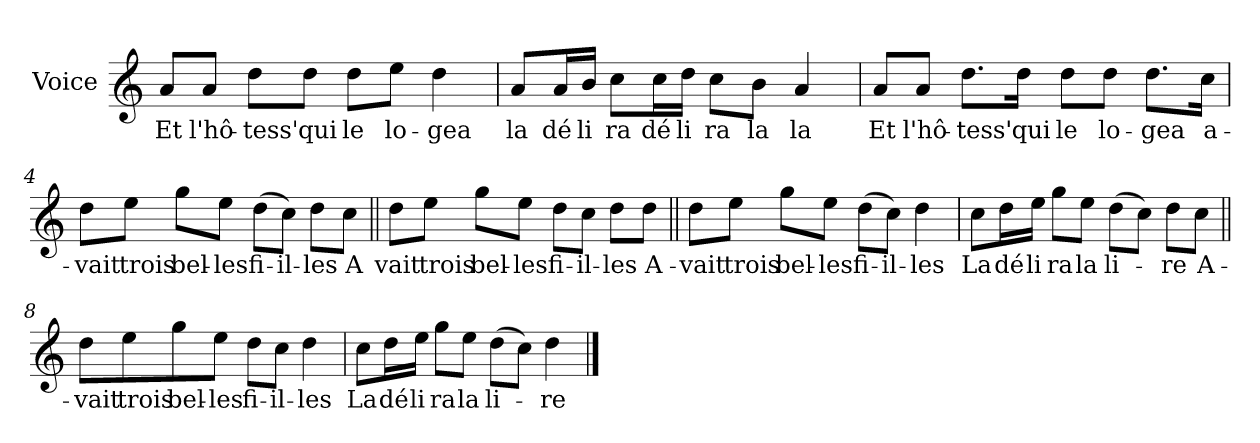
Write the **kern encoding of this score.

**kern	**text
*part1	*part1
*staff1	*staff1
*I"Voice	*
*I'V	*
*clefG2	*
*k[]	*
*C:	*
=1	=1
8a/L	Et
8a/J	l'hô-
8dd\L	-tess'
8dd\J	qui
8dd\L	le
8ee\J	lo-
4dd\	-gea
=2	=2
8a/L	la
16a/L	dé
16b/JJ	li
8cc\L	ra
16cc\L	dé
16dd\JJ	li
8cc\L	ra
8b\J	la
4a/	la
=3	=3
8a/L	Et
8a/J	l'hô-
8.dd\L	-tess'
16dd\Jk	qui
8dd\L	le
8dd\J	lo-
8.dd\L	-gea
16cc\Jk	a-
!!LO:LB:g=z
=4	=4
8dd\L	-vait
8ee\J	trois
8gg\L	bel-
8ee\J	-les
(>8dd\L	fi-
8cc\J)	-il-
8dd\L	-les
8cc\J	A
=5||	=5||
8dd\L	vait
8ee\J	trois
8gg\L	bel-
8ee\J	-les
8dd\L	fi-
8cc\J	-il-
8dd\L	-les
8dd\J	A-
=6||	=6||
8dd\L	-vait
8ee\J	trois
8gg\L	bel-
8ee\J	-les
(>8dd\L	fi-
8cc\J)	-il-
4dd\	-les
!!LO:LB:g=z
=7	=7
8cc\L	La
16dd\L	dé
16ee\JJ	li
8gg\L	ra
8ee\J	la
(>8dd\L	li-
8cc\J)	.
8dd\L	-re
8cc\J	A-
=8||	=8||
8dd\L	-vait
8ee\	trois
8gg\	bel-
8ee\J	-les
8dd\L	fi-
8cc\J	-il-
4dd\	-les
=9	=9
8cc\L	La
16dd\L	dé
16ee\JJ	li
8gg\L	ra
8ee\J	la
(>8dd\L	li-
8cc\J)	.
4dd\	-re
==	==
*-	*-
